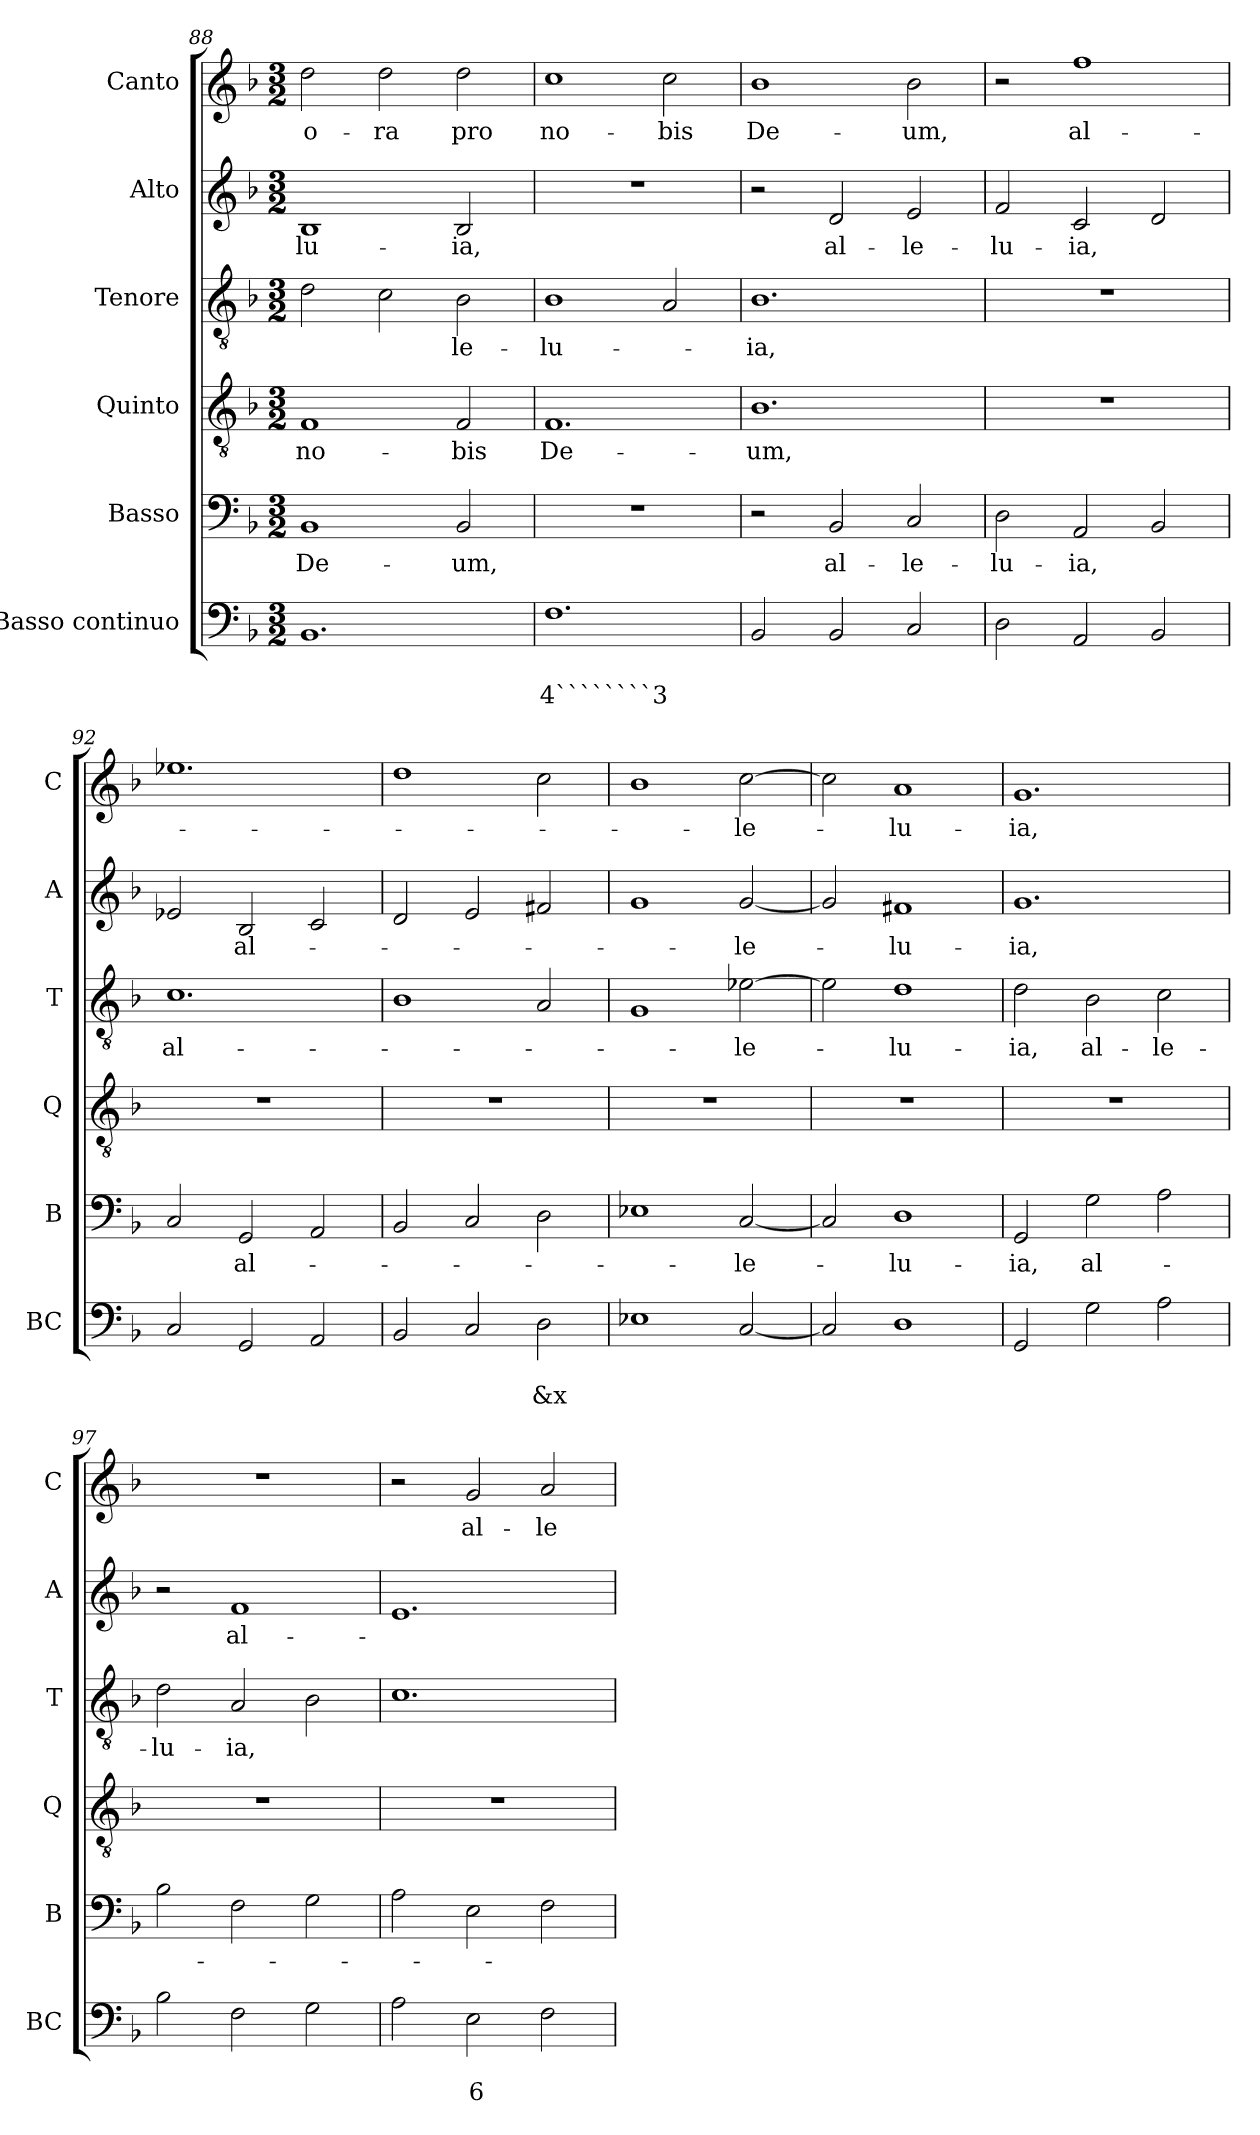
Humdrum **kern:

**kern	**text	**text	**kern	**text	**kern	**text	**kern	**text	**kern	**text	**kern	**text
*part6	*part6	*part6	*part5	*part5	*part4	*part4	*part3	*part3	*part2	*part2	*part1	*part1
*staff6	*staff6	*staff6	*staff5	*staff5	*staff4	*staff4	*staff3	*staff3	*staff2	*staff2	*staff1	*staff1
*I"Basso continuo	*	*	*I"Basso	*	*I"Quinto	*	*I"Tenore	*	*I"Alto	*	*I"Canto	*
*I'BC	*	*	*I'B	*	*I'Q	*	*I'T	*	*I'A	*	*I'C	*
*clefF4	*	*	*clefF4	*	*clefGv2	*	*clefGv2	*	*clefG2	*	*clefG2	*
*k[b-]	*	*	*k[b-]	*	*k[b-]	*	*k[b-]	*	*k[b-]	*	*k[b-]	*
*F:	*	*	*F:	*	*F:	*	*F:	*	*F:	*	*F:	*
*M3/2	*	*	*M3/2	*	*M3/2	*	*M3/2	*	*M3/2	*	*M3/2	*
=88	=88	=88	=88	=88	=88	=88	=88	=88	=88	=88	=88	=88
!	!	!	!	!LO:LY:b	!	!LO:LY:b	!	!	!	!LO:LY:b	!	!LO:LY:b
1.BB-	.	.	1BB-	De-	1F	no-	2d\	.	1B-	-lu-	2dd\	o-
!	!	!	!	!	!	!	!	!	!	!	!	!LO:LY:b
.	.	.	.	.	.	.	2c\	.	.	.	2dd\	-ra
!	!	!	!	!LO:LY:b	!	!LO:LY:b	!	!LO:LY:b	!	!LO:LY:b	!	!LO:LY:b
.	.	.	2BB-/	-um,	2F/	-bis	2B-\	-le-	2B-/	-ia,	2dd\	pro
=89	=89	=89	=89	=89	=89	=89	=89	=89	=89	=89	=89	=89
!	!	!LO:LY:b	!	!	!	!LO:LY:b	!	!LO:LY:b	!	!	!	!LO:LY:b
1.F	.	4````````3	1.r	.	1.F	De-	1B-	-lu-	1.r	.	1cc	no-
!	!	!	!	!	!	!	!	!	!	!	!	!LO:LY:b
.	.	.	.	.	.	.	2A/	.	.	.	2cc\	-bis
=90	=90	=90	=90	=90	=90	=90	=90	=90	=90	=90	=90	=90
!	!	!	!	!	!	!LO:LY:b	!	!LO:LY:b	!	!	!	!LO:LY:b
2BB-/	.	.	2r	.	1.B-	-um,	1.B-	-ia,	2r	.	1b-	De-
!	!	!	!	!LO:LY:b	!	!	!	!	!	!LO:LY:b	!	!
2BB-/	.	.	2BB-/	al-	.	.	.	.	2d/	al-	.	.
!	!	!	!	!LO:LY:b	!	!	!	!	!	!LO:LY:b	!	!LO:LY:b
2C/	.	.	2C/	-le-	.	.	.	.	2e/	-le-	2b-\	-um,
=91	=91	=91	=91	=91	=91	=91	=91	=91	=91	=91	=91	=91
!	!	!	!	!LO:LY:b	!	!	!	!	!	!LO:LY:b	!	!
2D\	.	.	2D\	-lu-	1.r	.	1.r	.	2f/	-lu-	2r	.
!	!	!	!	!LO:LY:b	!	!	!	!	!	!LO:LY:b	!	!LO:LY:b
2AA/	.	.	2AA/	-ia,	.	.	.	.	2c/	-ia,	1ff	al-
2BB-/	.	.	2BB-/	.	.	.	.	.	2d/	.	.	.
!!LO:PB:g=z
=92	=92	=92	=92	=92	=92	=92	=92	=92	=92	=92	=92	=92
!	!	!	!	!	!	!	!	!LO:LY:b	!	!	!	!
2C/	.	.	2C/	.	1.r	.	1.c	al-	2e-X/	.	1.ee-X	.
!	!	!	!	!LO:LY:b	!	!	!	!	!	!LO:LY:b	!	!
2GG/	.	.	2GG/	al-	.	.	.	.	2B-/	al-	.	.
2AA/	.	.	2AA/	.	.	.	.	.	2c/	.	.	.
=93	=93	=93	=93	=93	=93	=93	=93	=93	=93	=93	=93	=93
2BB-/	.	.	2BB-/	.	1.r	.	1B-	.	2d/	.	1dd	.
2C/	.	.	2C/	.	.	.	.	.	2e/	.	.	.
!	!	!LO:LY:b	!	!	!	!	!	!	!	!	!	!
2D\	.	&x	2D\	.	.	.	2A/	.	2f#X/	.	2cc\	.
=94	=94	=94	=94	=94	=94	=94	=94	=94	=94	=94	=94	=94
1E-X	.	.	1E-X	.	1.r	.	1G	.	1g	.	1b-	.
!	!	!	!	!LO:LY:b	!	!	!	!LO:LY:b	!	!LO:LY:b	!	!LO:LY:b
[2C/	.	.	[2C/	-le-	.	.	[2e-X\	-le-	[2g/	-le-	[2cc\	-le-
=95	=95	=95	=95	=95	=95	=95	=95	=95	=95	=95	=95	=95
2C/]	.	.	2C/]	.	1.r	.	2e-\]	.	2g/]	.	2cc\]	.
!	!	!	!	!LO:LY:b	!	!	!	!LO:LY:b	!	!LO:LY:b	!	!LO:LY:b
1D	.	.	1D	-lu-	.	.	1d	-lu-	1f#X	-lu-	1a	-lu-
=96	=96	=96	=96	=96	=96	=96	=96	=96	=96	=96	=96	=96
!	!	!	!	!LO:LY:b	!	!	!	!LO:LY:b	!	!LO:LY:b	!	!LO:LY:b
2GG/	.	.	2GG/	-ia,	1.r	.	2d\	-ia,	1.g	-ia,	1.g	-ia,
!	!	!	!	!LO:LY:b	!	!	!	!LO:LY:b	!	!	!	!
2G\	.	.	2G\	al-	.	.	2B-\	al-	.	.	.	.
!	!	!	!	!	!	!	!	!LO:LY:b	!	!	!	!
2A\	.	.	2A\	.	.	.	2c\	-le-	.	.	.	.
=97	=97	=97	=97	=97	=97	=97	=97	=97	=97	=97	=97	=97
!	!	!	!	!	!	!	!	!LO:LY:b	!	!	!	!
2B-\	.	.	2B-\	.	1.r	.	2d\	-lu-	2r	.	1.r	.
!	!	!	!	!	!	!	!	!LO:LY:b	!	!LO:LY:b	!	!
2F\	.	.	2F\	.	.	.	2A/	-ia,	1f	al-	.	.
2G\	.	.	2G\	.	.	.	2B-\	.	.	.	.	.
=98	=98	=98	=98	=98	=98	=98	=98	=98	=98	=98	=98	=98
2A\	.	.	2A\	.	1.r	.	1.c	.	1.e	.	2r	.
!	!	!LO:LY:b	!	!	!	!	!	!	!	!	!	!LO:LY:b
2E\	.	6	2E\	.	.	.	.	.	.	.	2g/	al-
!	!	!	!	!	!	!	!	!	!	!	!	!LO:LY:b
2F\	.	.	2F\	.	.	.	.	.	.	.	2a/	-le-
=	=	=	=	=	=	=	=	=	=	=	=	=
*-	*-	*-	*-	*-	*-	*-	*-	*-	*-	*-	*-	*-
